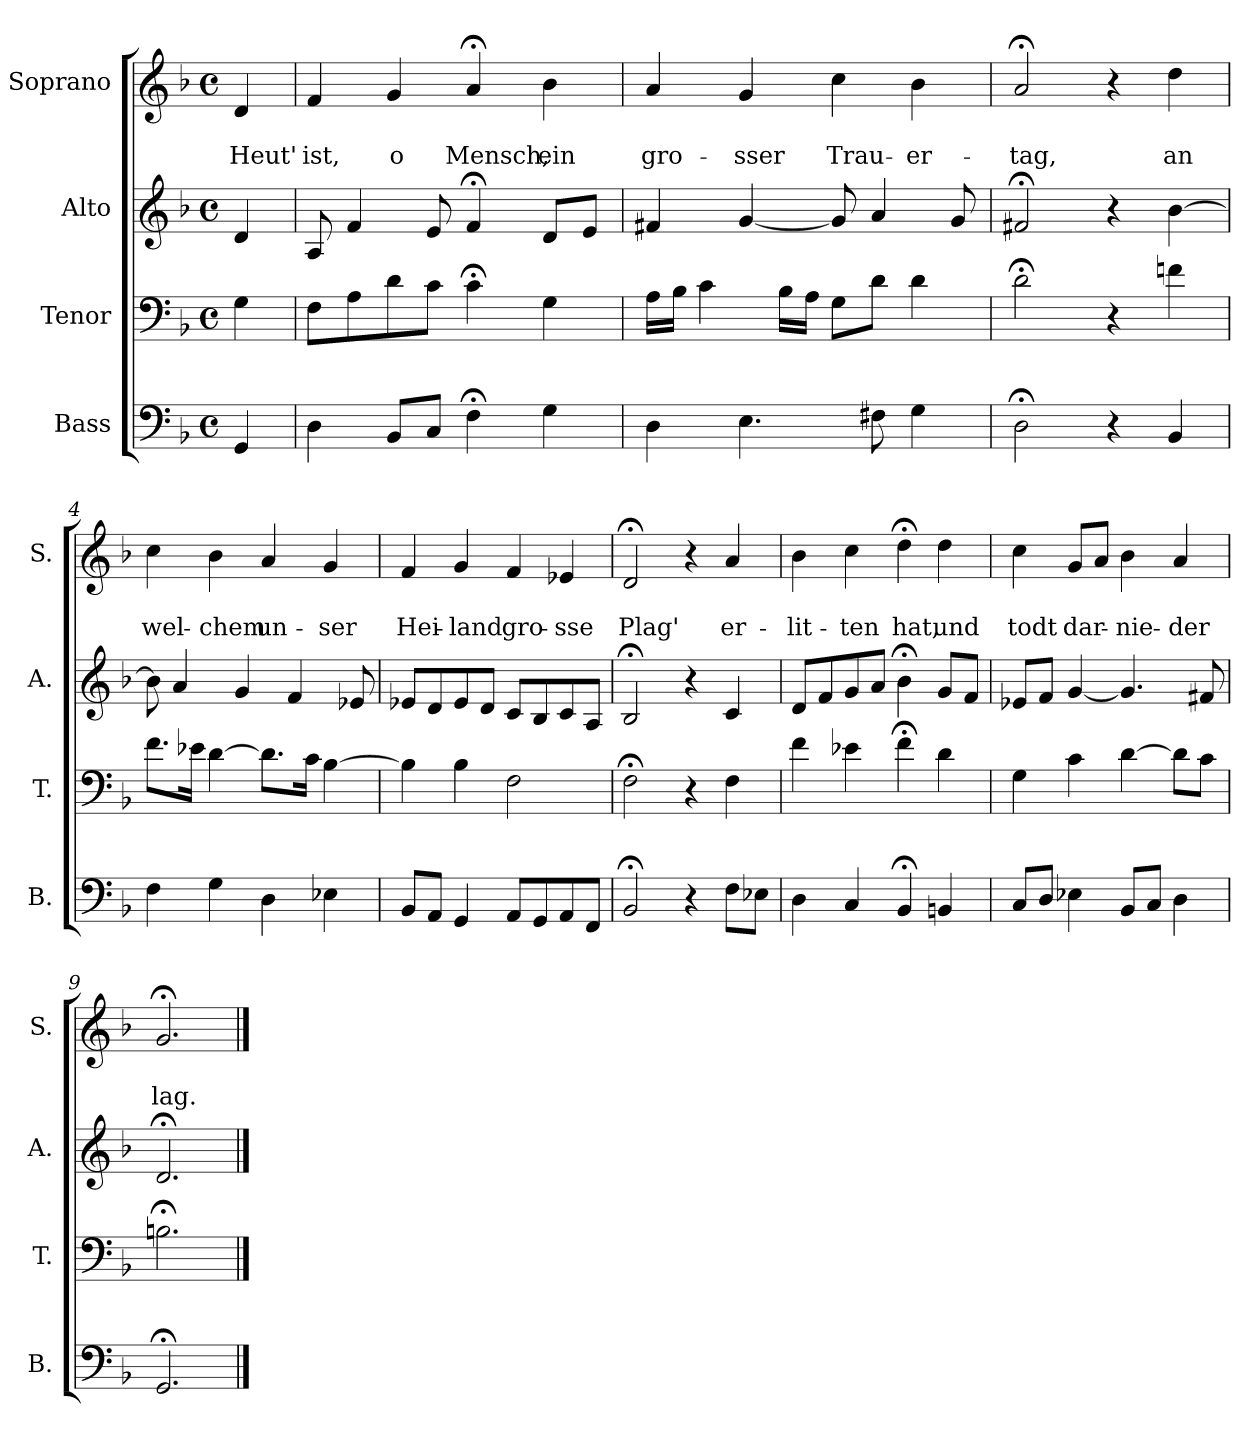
**kern	**kern	**kern	**kern	**text	**text
*part4	*part3	*part2	*part1	*part1	*part1
*staff4	*staff3	*staff2	*staff1	*staff1	*staff1
*I"Bass	*I"Tenor	*I"Alto	*I"Soprano	*	*
*I'B.	*I'T.	*I'A.	*I'S.	*	*
*clefF4	*clefF4	*clefG2	*clefG2	*	*
*k[b-]	*k[b-]	*k[b-]	*k[b-]	*	*
*F:	*F:	*F:	*d:	*	*
*M4/4	*M4/4	*M4/4	*M4/4	*	*
*met(c)	*met(c)	*met(c)	*met(c)	*	*
=	=	=	=	=	=
4GG/	4G\	4d/	4d/	.	Heut'
=1	=1	=1	=1	=1	=1
4D\	8F\L	8A/	4f/	.	ist,
.	8A\	4f/	.	.	.
8BB-/L	8d\	.	4g/	.	o
8C/J	8c\J	8e/	.	.	.
4F;<\	4c;<\	4f;</	4a;</	.	Mensch,
4G\	4G\	8d/L	4b-\	.	ein
.	.	8e/J	.	.	.
=2	=2	=2	=2	=2	=2
4D\	16A\LL	4f#X/	4a/	.	gro-
.	16B-\JJ	.	.	.	.
.	4c\	.	.	.	.
4.E\	.	[4g/	4g/	.	-sser
.	16B-\LL	.	.	.	.
.	16A\JJ	.	.	.	.
.	8G\L	8g/]	4cc\	.	Trau-
8F#X\	8d\J	4a/	.	.	.
4G\	4d\	.	4b-\	.	-er-
.	.	8g/	.	.	.
=3	=3	=3	=3	=3	=3
2D;<\	2d;<\	2f#X;</	2a;</	.	-tag,
4r	4r	4r	4r	.	.
4BB-/	4fn\	[4b-\	4dd\	.	an
=4	=4	=4	=4	=4	=4
4F\	8.f\L	8b-\]	4cc\	.	wel-
.	.	4a/	.	.	.
.	16e-X\Jk	.	.	.	.
4G\	[4d\	.	4b-\	.	-chem
.	.	4g/	.	.	.
4D\	8.d\L]	.	4a/	.	un-
.	.	4f/	.	.	.
.	16c\Jk	.	.	.	.
4E-X\	[4B-\	.	4g/	.	-ser
.	.	8e-X/	.	.	.
!!LO:LB:g=z
=5	=5	=5	=5	=5	=5
8BB-/L	4B-\]	8e-X/L	4f/	.	Hei-
8AA/J	.	8d/	.	.	.
4GG/	4B-\	8e-/	4g/	.	-land
.	.	8d/J	.	.	.
8AA/L	2F\	8c/L	4f/	.	gro-
8GG/	.	8B-/	.	.	.
8AA/	.	8c/	4e-X/	.	-sse
8FF/J	.	8A/J	.	.	.
=6	=6	=6	=6	=6	=6
2BB-;</	2F;<\	2B-;</	2d;</	.	Plag'
4r	4r	4r	4r	.	.
8F\L	4F\	4c/	4a/	.	er-
8E-X\J	.	.	.	.	.
=7	=7	=7	=7	=7	=7
4D\	4f\	8d/L	4b-\	.	-lit-
.	.	8f/	.	.	.
4C/	4e-X\	8g/	4cc\	.	-ten
.	.	8a/J	.	.	.
4BB-;</	4f;<\	4b-;<\	4dd;<\	.	hat,
4BBn/	4d\	8g/L	4dd\	.	und
.	.	8f/J	.	.	.
=8	=8	=8	=8	=8	=8
8C/L	4G\	8e-X/L	4cc\	.	todt
8D/J	.	8f/J	.	.	.
4E-X\	4c\	[4g/	8g/L	.	dar-
.	.	.	8a/J	.	.
8BB-/L	[4d\	4.g/]	4b-\	.	-nie-
8C/J	.	.	.	.	.
4D\	8d\L]	.	4a/	.	-der
.	8c\J	8f#X/	.	.	.
=9	=9	=9	=9	=9	=9
2.GG;</	2.Bn;<\	2.d;</	2.g;</	.	lag.
==	==	==	==	==	==
*-	*-	*-	*-	*-	*-
